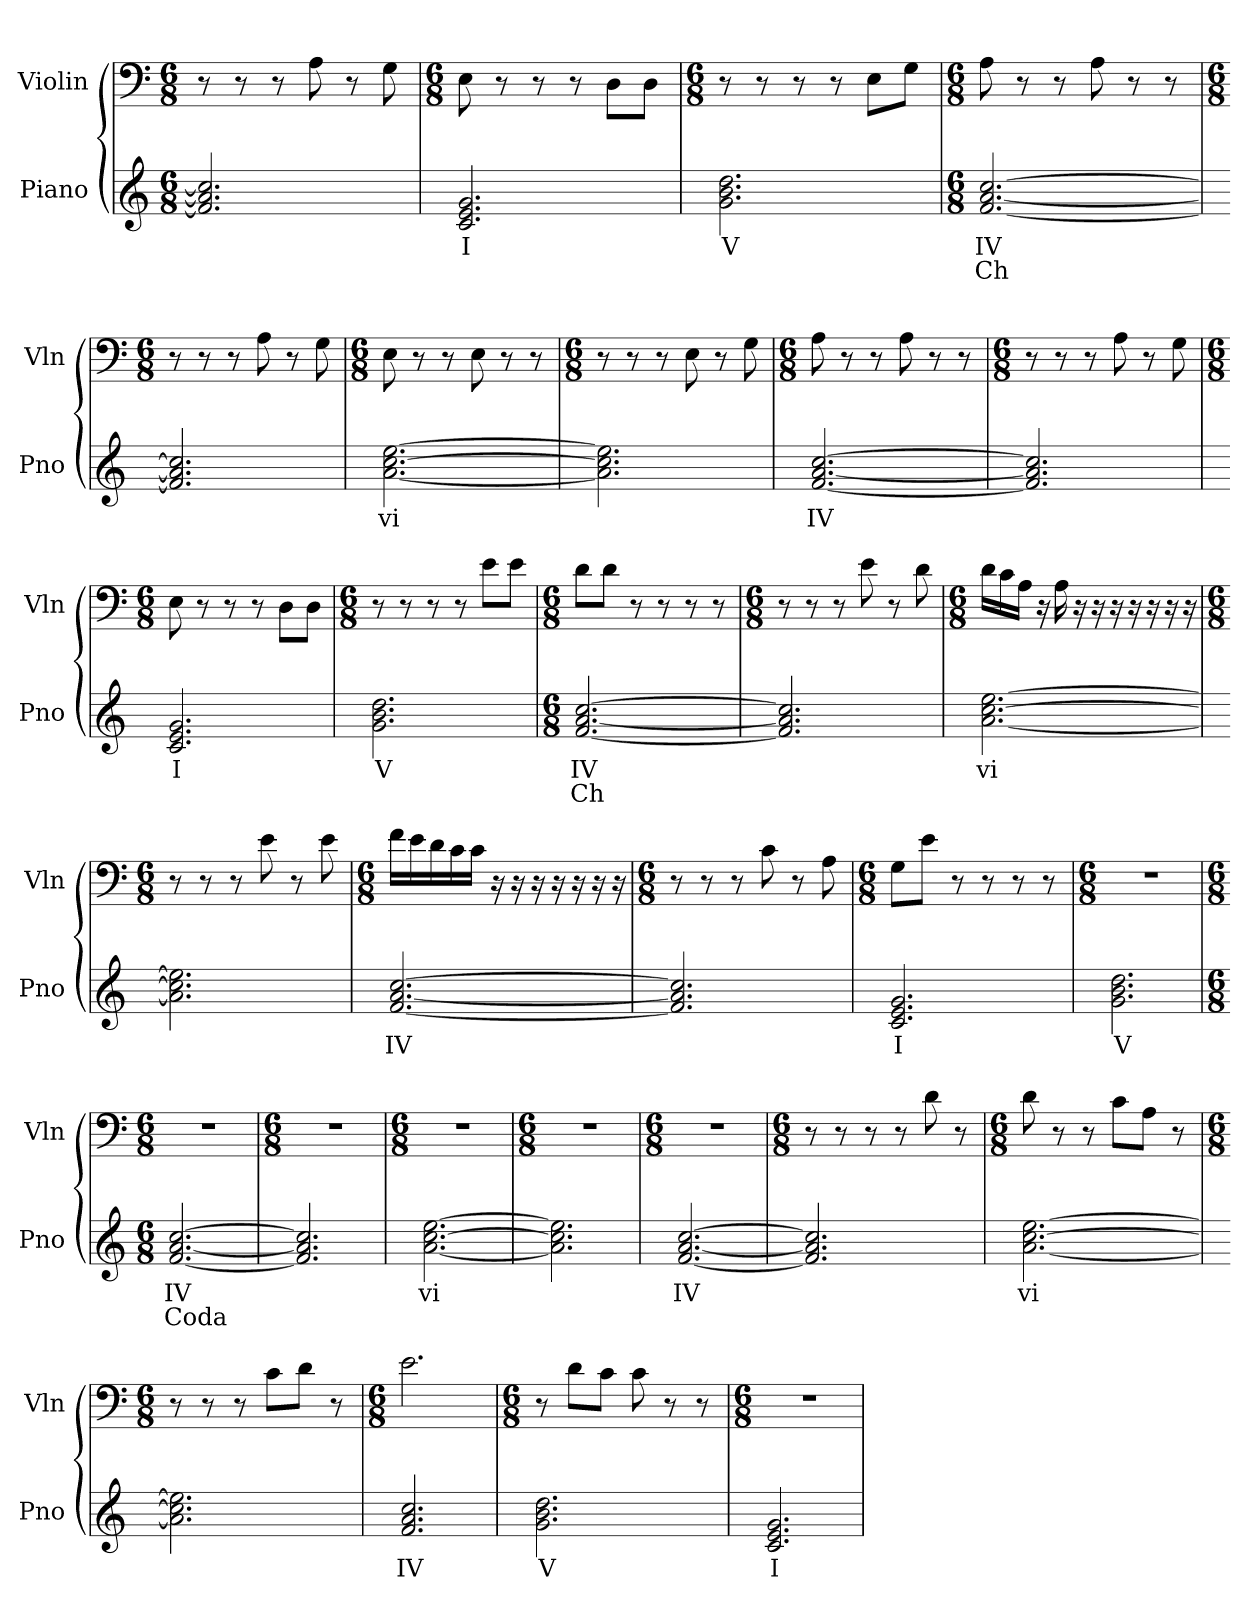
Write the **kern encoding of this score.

**kern	**text	**text	**kern
*part2	*part2	*part2	*part1
*staff2	*staff2	*staff2	*staff1
*I"Piano	*	*	*I"Violin
*I'Pno	*	*	*I'Vln
*k[]	*	*	*
*C:	*	*	*
*M6/8	*	*	*M6/8
=	=	=	=
2.f] 2.a] 2.cc]	.	.	8r
.	.	.	8r
.	.	.	8r
.	.	.	8A
.	.	.	8r
.	.	.	8G
=	=	=	=
*k[]	*	*	*
*C:	*	*	*
*	*	*	*M6/8
2.c 2.e 2.g	I	.	8E
.	.	.	8r
.	.	.	8r
.	.	.	8r
.	.	.	8DL
.	.	.	8DJ
=	=	=	=
*k[]	*	*	*
*C:	*	*	*
*	*	*	*M6/8
2.g 2.b 2.dd	V	.	8r
.	.	.	8r
.	.	.	8r
.	.	.	8r
.	.	.	8EL
.	.	.	8GJ
=	=	=	=
*k[]	*	*	*
*C:	*	*	*
*M6/8	*	*	*M6/8
[2.f [2.a [2.cc	IV	Ch	8A
.	.	.	8r
.	.	.	8r
.	.	.	8A
.	.	.	8r
.	.	.	8r
=	=	=	=
*k[]	*	*	*
*C:	*	*	*
*	*	*	*M6/8
2.f] 2.a] 2.cc]	.	.	8r
.	.	.	8r
.	.	.	8r
.	.	.	8A
.	.	.	8r
.	.	.	8G
=	=	=	=
*k[]	*	*	*
*C:	*	*	*
*	*	*	*M6/8
[2.a [2.cc [2.ee	vi	.	8E
.	.	.	8r
.	.	.	8r
.	.	.	8E
.	.	.	8r
.	.	.	8r
=	=	=	=
*k[]	*	*	*
*C:	*	*	*
*	*	*	*M6/8
2.a] 2.cc] 2.ee]	.	.	8r
.	.	.	8r
.	.	.	8r
.	.	.	8E
.	.	.	8r
.	.	.	8G
=	=	=	=
*k[]	*	*	*
*C:	*	*	*
*	*	*	*M6/8
[2.f [2.a [2.cc	IV	.	8A
.	.	.	8r
.	.	.	8r
.	.	.	8A
.	.	.	8r
.	.	.	8r
=	=	=	=
*k[]	*	*	*
*C:	*	*	*
*	*	*	*M6/8
2.f] 2.a] 2.cc]	.	.	8r
.	.	.	8r
.	.	.	8r
.	.	.	8A
.	.	.	8r
.	.	.	8G
=	=	=	=
*k[]	*	*	*
*C:	*	*	*
*	*	*	*M6/8
2.c 2.e 2.g	I	.	8E
.	.	.	8r
.	.	.	8r
.	.	.	8r
.	.	.	8DL
.	.	.	8DJ
=	=	=	=
*k[]	*	*	*
*C:	*	*	*
*	*	*	*M6/8
2.g 2.b 2.dd	V	.	8r
.	.	.	8r
.	.	.	8r
.	.	.	8r
.	.	.	8eL
.	.	.	8eJ
=	=	=	=
*k[]	*	*	*
*C:	*	*	*
*M6/8	*	*	*M6/8
[2.f [2.a [2.cc	IV	Ch	8dL
.	.	.	8dJ
.	.	.	8r
.	.	.	8r
.	.	.	8r
.	.	.	8r
=	=	=	=
*k[]	*	*	*
*C:	*	*	*
*	*	*	*M6/8
2.f] 2.a] 2.cc]	.	.	8r
.	.	.	8r
.	.	.	8r
.	.	.	8e
.	.	.	8r
.	.	.	8d
=	=	=	=
*k[]	*	*	*
*C:	*	*	*
*	*	*	*M6/8
[2.a [2.cc [2.ee	vi	.	16dLL
.	.	.	16c
.	.	.	16AJJ
.	.	.	16r
.	.	.	16A
.	.	.	16r
.	.	.	16r
.	.	.	16r
.	.	.	16r
.	.	.	16r
.	.	.	16r
.	.	.	16r
=	=	=	=
*k[]	*	*	*
*C:	*	*	*
*	*	*	*M6/8
2.a] 2.cc] 2.ee]	.	.	8r
.	.	.	8r
.	.	.	8r
.	.	.	8e
.	.	.	8r
.	.	.	8e
=	=	=	=
*k[]	*	*	*
*C:	*	*	*
*	*	*	*M6/8
[2.f [2.a [2.cc	IV	.	16fLL
.	.	.	16e
.	.	.	16d
.	.	.	16c
.	.	.	16cJJ
.	.	.	16r
.	.	.	16r
.	.	.	16r
.	.	.	16r
.	.	.	16r
.	.	.	16r
.	.	.	16r
=	=	=	=
*k[]	*	*	*
*C:	*	*	*
*	*	*	*M6/8
2.f] 2.a] 2.cc]	.	.	8r
.	.	.	8r
.	.	.	8r
.	.	.	8c
.	.	.	8r
.	.	.	8A
=	=	=	=
*k[]	*	*	*
*C:	*	*	*
*	*	*	*M6/8
2.c 2.e 2.g	I	.	8GL
.	.	.	8eJ
.	.	.	8r
.	.	.	8r
.	.	.	8r
.	.	.	8r
=	=	=	=
*k[]	*	*	*
*C:	*	*	*
*	*	*	*M6/8
2.g 2.b 2.dd	V	.	2.r
=	=	=	=
*k[]	*	*	*
*C:	*	*	*
*M6/8	*	*	*M6/8
[2.f [2.a [2.cc	IV	Coda	2.r
=	=	=	=
*k[]	*	*	*
*C:	*	*	*
*	*	*	*M6/8
2.f] 2.a] 2.cc]	.	.	2.r
=	=	=	=
*k[]	*	*	*
*C:	*	*	*
*	*	*	*M6/8
[2.a [2.cc [2.ee	vi	.	2.r
=	=	=	=
*k[]	*	*	*
*C:	*	*	*
*	*	*	*M6/8
2.a] 2.cc] 2.ee]	.	.	2.r
=	=	=	=
*k[]	*	*	*
*C:	*	*	*
*	*	*	*M6/8
[2.f [2.a [2.cc	IV	.	2.r
=	=	=	=
*k[]	*	*	*
*C:	*	*	*
*	*	*	*M6/8
2.f] 2.a] 2.cc]	.	.	8r
.	.	.	8r
.	.	.	8r
.	.	.	8r
.	.	.	8d
.	.	.	8r
=	=	=	=
*k[]	*	*	*
*C:	*	*	*
*	*	*	*M6/8
[2.a [2.cc [2.ee	vi	.	8d
.	.	.	8r
.	.	.	8r
.	.	.	8cL
.	.	.	8AJ
.	.	.	8r
=	=	=	=
*k[]	*	*	*
*C:	*	*	*
*	*	*	*M6/8
2.a] 2.cc] 2.ee]	.	.	8r
.	.	.	8r
.	.	.	8r
.	.	.	8cL
.	.	.	8dJ
.	.	.	8r
=	=	=	=
*k[]	*	*	*
*C:	*	*	*
*	*	*	*M6/8
2.f 2.a 2.cc	IV	.	2.e
=	=	=	=
*k[]	*	*	*
*C:	*	*	*
*	*	*	*M6/8
2.g 2.b 2.dd	V	.	8r
.	.	.	8dL
.	.	.	8cJ
.	.	.	8c
.	.	.	8r
.	.	.	8r
=	=	=	=
*k[]	*	*	*
*C:	*	*	*
*	*	*	*M6/8
2.c 2.e 2.g	I	.	2.r
=	=	=	=
*-	*-	*-	*-
